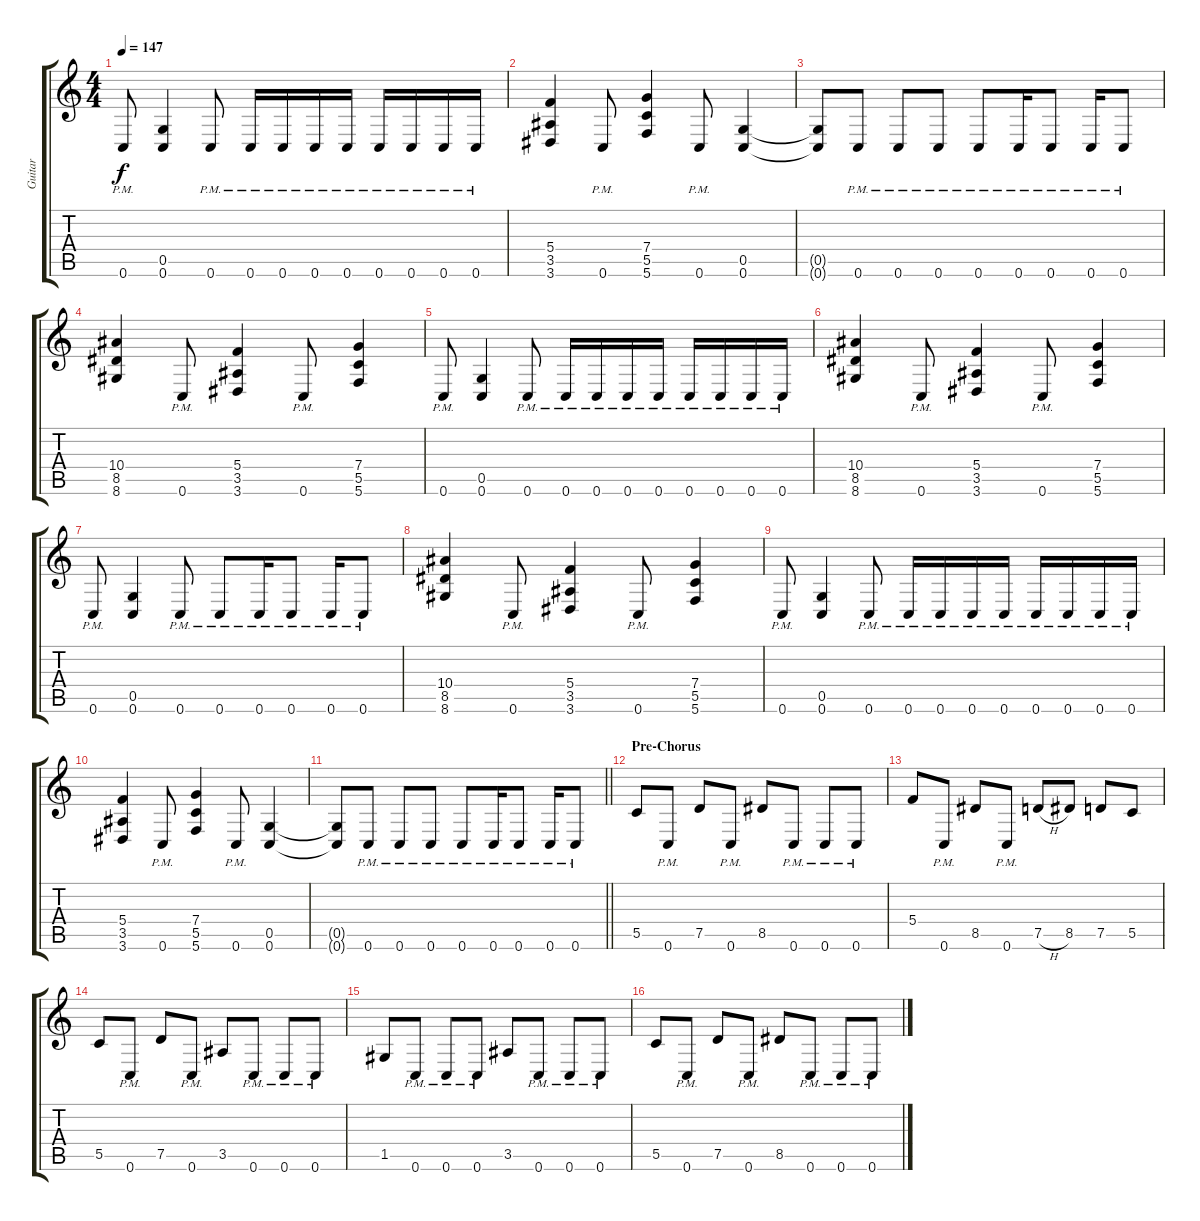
\track ("Guitar" "Guitar") {instrument distortionguitar}
\staff {score tabs}
\tuning (D4 A3 F3 C3 G2 C2) {hide}
\ts (4 4)
\tempo 147
\clef g2
\ks c
0.6{pm}.8{dy f} (0.5 0.6).4 0.6{pm}.8 0.6{pm}.16 0.6{pm}.16 0.6{pm}.16 0.6{pm}.16 0.6{pm}.16 0.6{pm}.16 0.6{pm}.16 0.6{pm}.16 |
(5.4 3.5 3.6).4 0.6{pm}.8 (7.4 5.5 5.6).4 0.6{pm}.8 (0.5 0.6).4 |
(0.5{t} 0.6{t}).8 0.6{pm}.8 0.6{pm}.8 0.6{pm}.8 0.6{pm}.8 0.6{pm}.16 0.6{pm}.8 0.6{pm}.16 0.6{pm}.8 |
(10.4 8.5 8.6).4 0.6{pm}.8 (5.4 3.5 3.6).4 0.6{pm}.8 (7.4 5.5 5.6).4 |
0.6{pm}.8 (0.5 0.6).4 0.6{pm}.8 0.6{pm}.16 0.6{pm}.16 0.6{pm}.16 0.6{pm}.16 0.6{pm}.16 0.6{pm}.16 0.6{pm}.16 0.6{pm}.16 |
(10.4 8.5 8.6).4 0.6{pm}.8 (5.4 3.5 3.6).4 0.6{pm}.8 (7.4 5.5 5.6).4 |
0.6{pm}.8 (0.5 0.6).4 0.6{pm}.8 0.6{pm}.8 0.6{pm}.16 0.6{pm}.8 0.6{pm}.16 0.6{pm}.8 |
(10.4 8.5 8.6).4 0.6{pm}.8 (5.4 3.5 3.6).4 0.6{pm}.8 (7.4 5.5 5.6).4 |
0.6{pm}.8 (0.5 0.6).4 0.6{pm}.8 0.6{pm}.16 0.6{pm}.16 0.6{pm}.16 0.6{pm}.16 0.6{pm}.16 0.6{pm}.16 0.6{pm}.16 0.6{pm}.16 |
(5.4 3.5 3.6).4 0.6{pm}.8 (7.4 5.5 5.6).4 0.6{pm}.8 (0.5 0.6).4 |
\barLineRight lightlight
(0.5{t} 0.6{t}).8 0.6{pm}.8 0.6{pm}.8 0.6{pm}.8 0.6{pm}.8 0.6{pm}.16 0.6{pm}.8 0.6{pm}.16 0.6{pm}.8 |
\section ("" "Pre-Chorus")
5.5.8 0.6{pm}.8 7.5.8 0.6{pm}.8 8.5.8 0.6{pm}.8 0.6{pm}.8 0.6{pm}.8 |
5.4.8 0.6{pm}.8 8.5.8 0.6{pm}.8 7.5{h}.8 8.5.8 7.5.8 5.5.8 |
5.5.8 0.6{pm}.8 7.5.8 0.6{pm}.8 3.5.8 0.6{pm}.8 0.6{pm}.8 0.6{pm}.8 |
1.5.8 0.6{pm}.8 0.6{pm}.8 0.6{pm}.8 3.5.8 0.6{pm}.8 0.6{pm}.8 0.6{pm}.8 |
5.5.8 0.6{pm}.8 7.5.8 0.6{pm}.8 8.5.8 0.6{pm}.8 0.6{pm}.8 0.6{pm}.8
